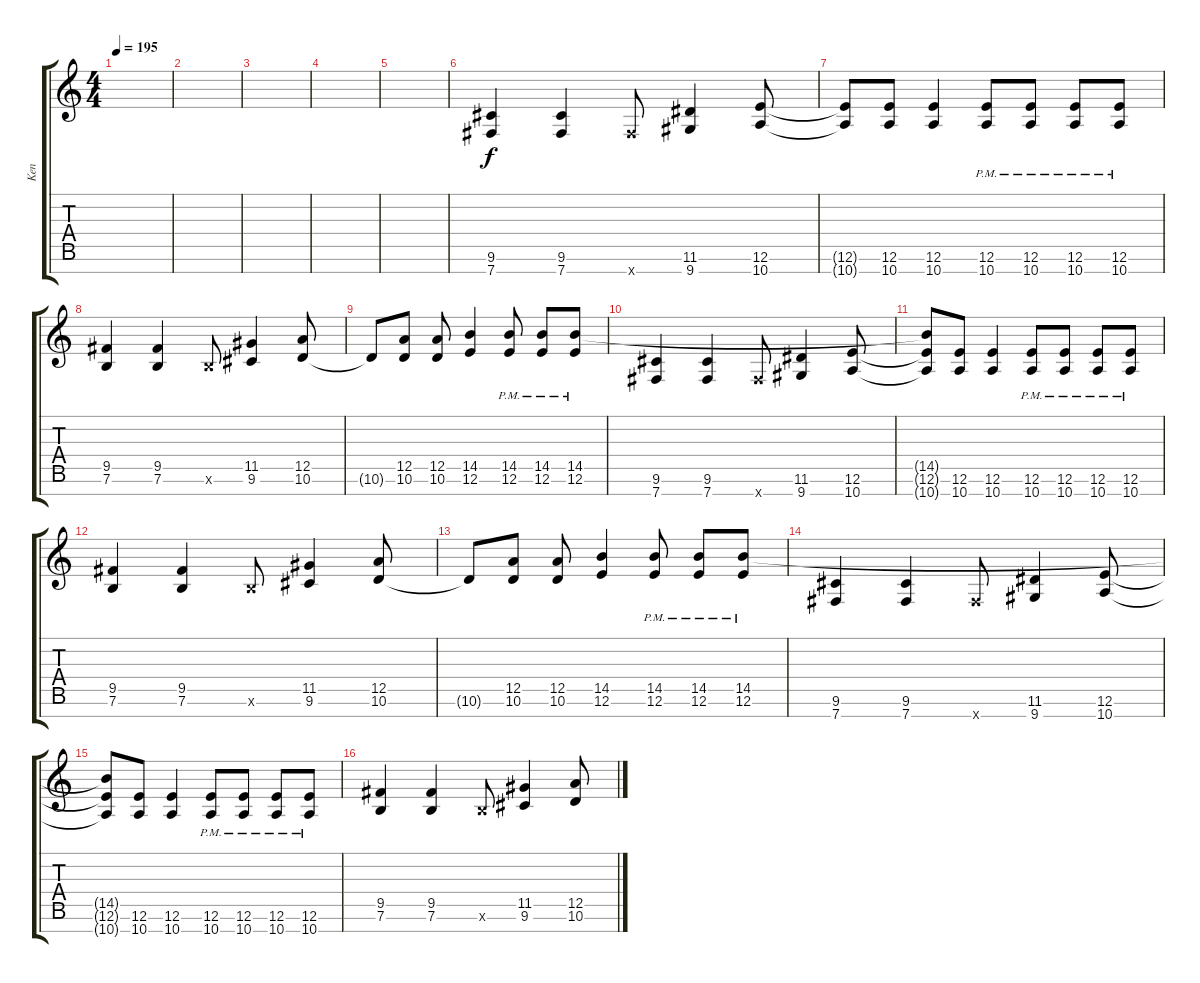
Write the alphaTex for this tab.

\track ("Ken" "Ken") {instrument distortionguitar}
\staff {score tabs}
\tuning (E4 B3 G3 D3 A2 E2 B1) {hide}
\ts (4 4)
\tempo 195
\clef g2
\ks c
|
|
|
|
|
(9.6 7.7).4 (9.6 7.7).4 7.7{x}.8 (11.6 9.7).4 (12.6 10.7).8 |
(12.6{t} 10.7{t}).8 (12.6 10.7).8 (12.6 10.7).4 (12.6{pm} 10.7{pm}).8 (12.6{pm} 10.7{pm}).8 (12.6{pm} 10.7{pm}).8 (12.6{pm} 10.7{pm}).8 |
(9.5 7.6).4 (9.5 7.6).4 7.6{x}.8 (11.5 9.6).4 (12.5 10.6).8 |
10.6{t}.8 (12.5 10.6).8 (12.5 10.6).8 (14.5 12.6).4 (14.5{pm} 12.6{pm}).8 (14.5{pm} 12.6{pm}).8 (14.5{pm} 12.6{pm}).8 |
(9.6 7.7).4 (9.6 7.7).4 7.7{x}.8 (11.6 9.7).4 (12.6 10.7).8 |
(14.5{t} 12.6{t} 10.7{t}).8 (12.6 10.7).8 (12.6 10.7).4 (12.6{pm} 10.7{pm}).8 (12.6{pm} 10.7{pm}).8 (12.6{pm} 10.7{pm}).8 (12.6{pm} 10.7{pm}).8 |
(9.5 7.6).4 (9.5 7.6).4 7.6{x}.8 (11.5 9.6).4 (12.5 10.6).8 |
10.6{t}.8 (12.5 10.6).8 (12.5 10.6).8 (14.5 12.6).4 (14.5{pm} 12.6{pm}).8 (14.5{pm} 12.6{pm}).8 (14.5{pm} 12.6{pm}).8 |
(9.6 7.7).4 (9.6 7.7).4 7.7{x}.8 (11.6 9.7).4 (12.6 10.7).8 |
(14.5{t} 12.6{t} 10.7{t}).8 (12.6 10.7).8 (12.6 10.7).4 (12.6{pm} 10.7{pm}).8 (12.6{pm} 10.7{pm}).8 (12.6{pm} 10.7{pm}).8 (12.6{pm} 10.7{pm}).8 |
(9.5 7.6).4 (9.5 7.6).4 7.6{x}.8 (11.5 9.6).4 (12.5 10.6).8
